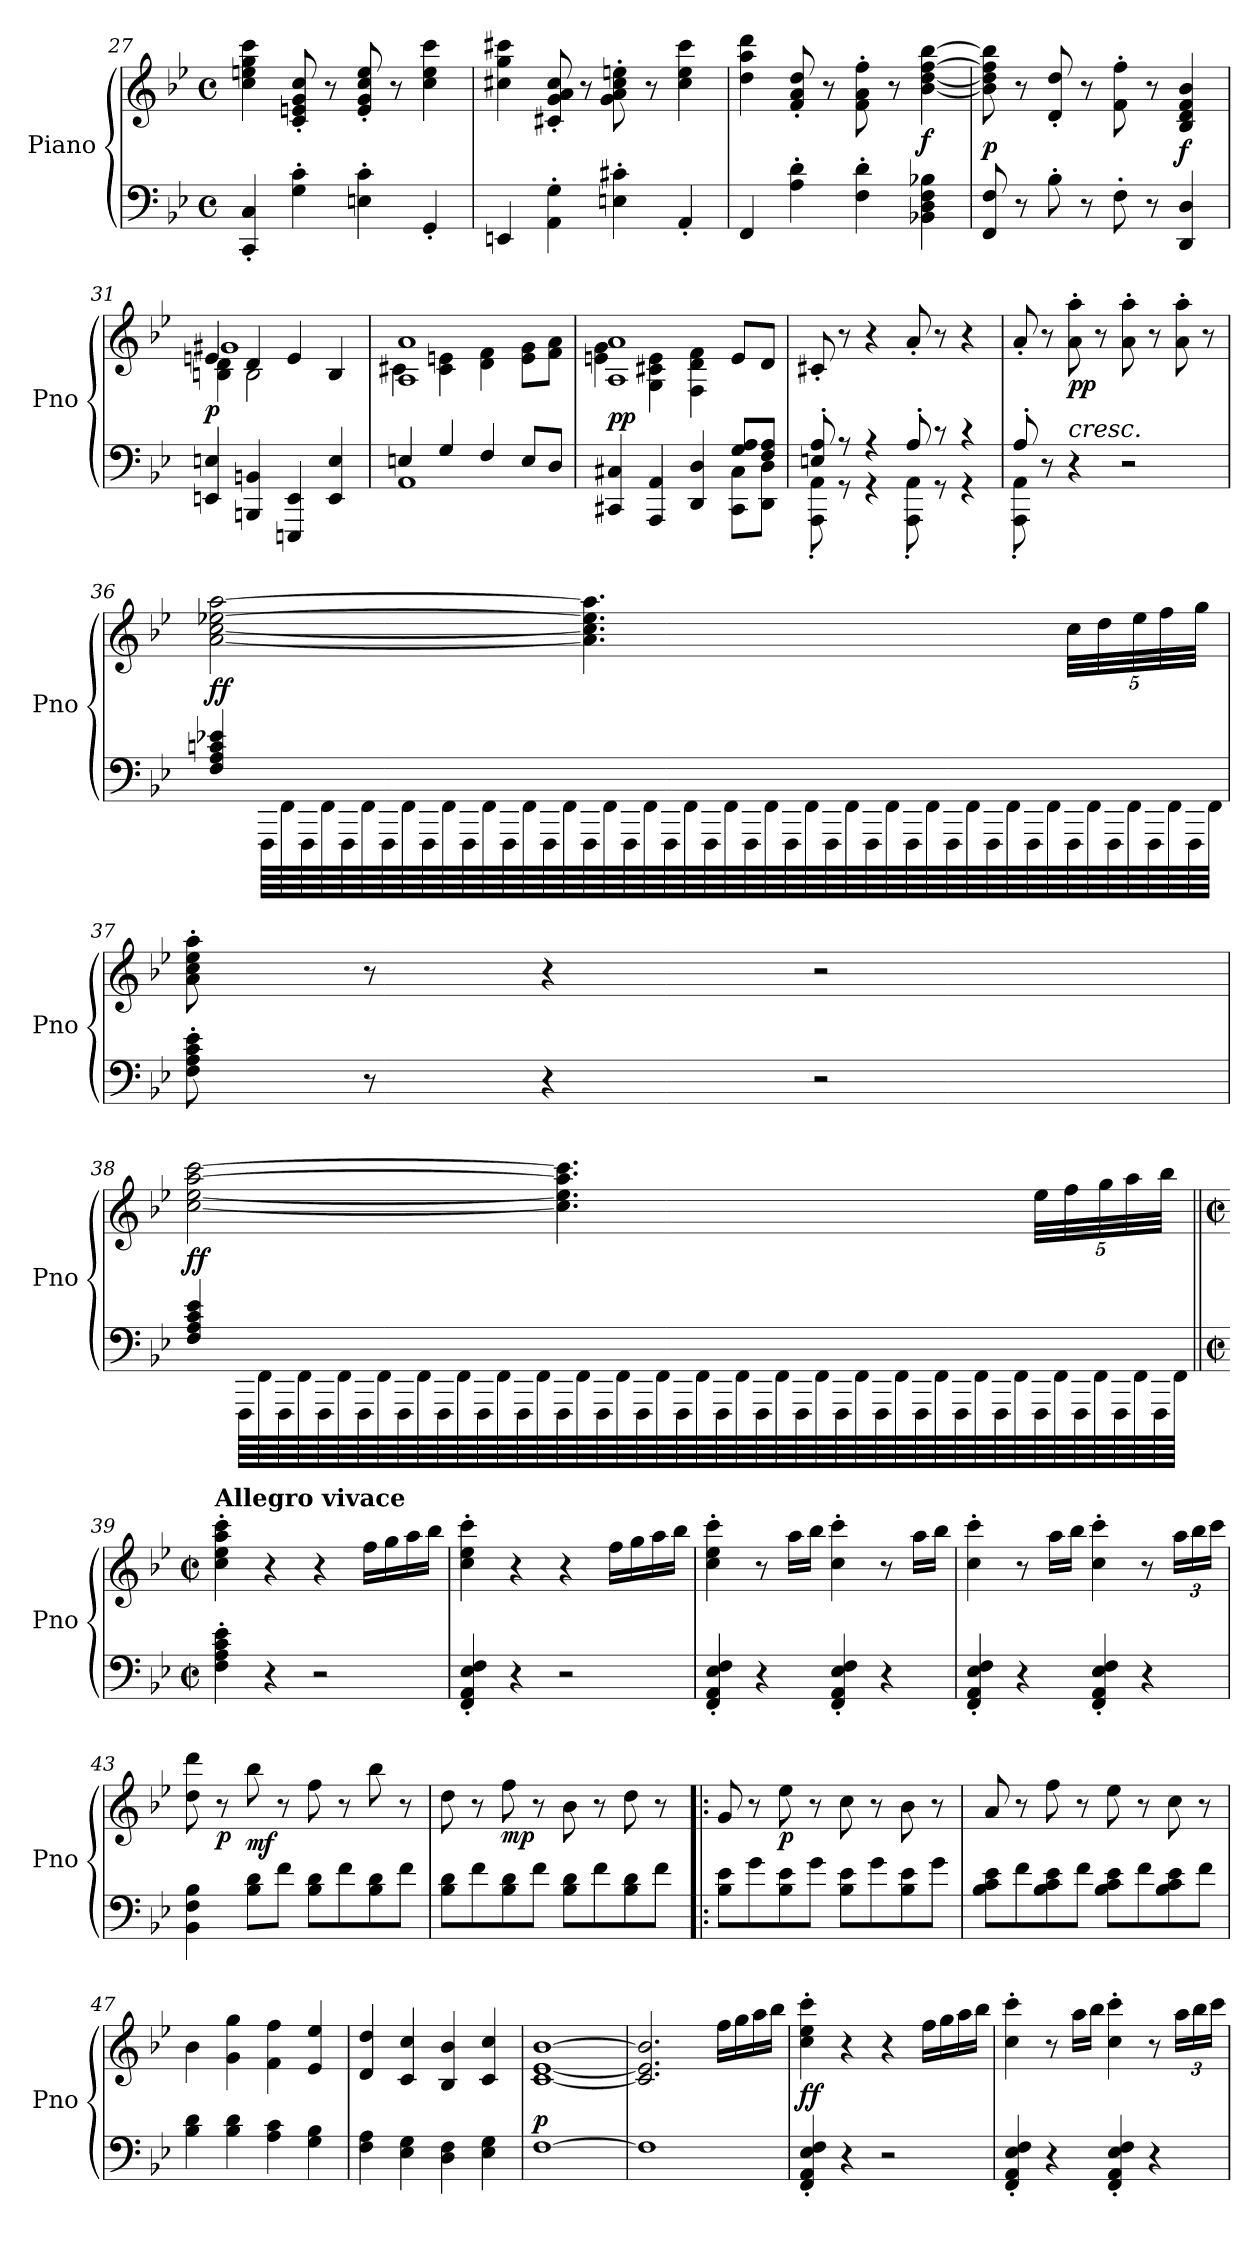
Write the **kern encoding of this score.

**kern	**kern	**dynam
*part1	*part1	*part1
*staff2	*staff1	*staff1/2
*I"Piano	*	*
*I'Pno	*	*
*clefF4	*clefG2	*
*k[b-e-]	*k[b-e-]	*
*M4/4	*M4/4	*
*met(c)	*met(c)	*
=27	=27	=27
4CC/' 4C/'	4cc\ 4een\ 4gg\ 4ccc\	.
4G\' 4c\'	8c/' 8en/' 8g/' 8cc/'	.
.	8r	.
4En\' 4c\'	8e/' 8g/' 8cc/' 8ee/'	.
.	8r	.
4GG'/	4cc\ 4ee\ 4ccc\	.
=28	=28	=28
4EEn/	4cc#X\ 4gg\ 4ccc#X\	.
4AA\' 4G\'	8c#X/' 8g/' 8a/' 8cc#/'	.
.	8r	.
4En\' 4c#X\'	8g\' 8a\' 8cc#\' 8een\'	.
.	8r	.
4AA'/	4cc#\ 4ee\ 4ccc#\	.
=29	=29	=29
4FF/	4dd\ 4aa\ 4ddd\	.
4A\' 4d\'	8f/' 8a/' 8dd/'	.
.	8r	.
4F\' 4d\'	8f\' 8a\' 8ff\'	.
.	8r	.
!	!	!LO:DY:a=2
4BB-X\ 4D\ 4F\ 4B-X\	[4b-\ [4dd\ [4ff\ [4bb-\	f
!!LO:LB:g=z
=30	=30	=30
!	!	!LO:DY:a=2
8FF/ 8F/	8b-\] 8dd\] 8ff\] 8bb-\]	p
8r	8r	.
8B-'\	8d/' 8dd/'	.
8r	8r	.
8F'\	8f\' 8ff\'	.
8r	8r	.
!	!	!LO:DY:a=2
4DD/ 4D/	4B-/ 4d/ 4f/ 4b-/	f
=31	=31	=31
*	*^	*
*	*	*^	*
!	!	!	!	!LO:DY:a=2
4EEn/ 4En/	4en/	4Bn\ 4d\	1g#X	p
4BBBn/ 4BBn/	4d/	2B\	.	.
4EEEn/ 4EE/	4e/	.	.	.
4EE/ 4E/	4B/	4rAyy	.	.
*	*	*v	*v	*
=32	=32	=32	=32
*^	*	*	*
4En/	1AA	1A 1a	4c#X\	.
4G/	.	.	4c#\ 4en\	.
4F/	.	.	4d\ 4f\	.
8E/L	.	.	8e\ 8g\L	.
8D/J	.	.	8f\ 8a\J	.
=33	=33	=33	=33	=33
!	!	!	!	!LO:DY:a=2
4CC#X/ 4C#X/	2.rCCyy	1A 1a	4en\ 4g\	pp
4AAA/ 4AA/	.	.	4G\ 4c#X\ 4e\	.
4DD/ 4D/	.	.	4F\ 4d\ 4f\	.
8G/ 8A/L	8CC#\ 8C#\L	.	8e/L	.
8F/ 8A/J	8DD\ 8D\J	.	8d/J	.
*	*	*v	*v	*
=34	=34	=34	=34
8En/' 8A/'	8AAA\' 8AA\'	8c#X'/	.
8r	8r	8r	.
4r	4r	4r	.
8A'/	8AAA\' 8AA\'	8a'/	.
8r	8r	8r	.
4r	4r	4r	.
!!LO:LB:g=z
=35	=35	=35	=35
8A'/	8AAA\' 8AA\'	8a'/	.
8r	2..ryy	8r	.
!LO:TX:a:i:t=cresc.	!	!	!
!	!	!	!LO:DY:b
4r	.	8a\' 8aa\'	pp
.	.	8r	.
2r	.	8a\' 8aa\'	.
.	.	8r	.
.	.	8a\' 8aa\'	.
.	.	8r	.
*v	*v	*	*
!!LO:LB:g=z
=36	=36	=36
!	!	!LO:DY:b
4F/ 4A/ 4cn/ 4e-X/	[2a\ [2cc\ [2ee-X\ [2aa\	ff
64FFF!\LLLL	.	.
64FF!\	.	.
64FFF!\	.	.
64FF!\	.	.
64FFF!\	.	.
64FF!\	.	.
64FFF!\	.	.
64FF!\	.	.
64FFF!\	.	.
64FF!\	.	.
64FFF!\	.	.
64FF!\	.	.
64FFF!\	.	.
64FF!\	.	.
64FFF!\	.	.
64FF!\	.	.
64FFF!\	4.a\] 4.cc\] 4.ee-\] 4.aa\]	.
64FF!\	.	.
64FFF!\	.	.
64FF!\	.	.
64FFF!\	.	.
64FF!\	.	.
64FFF!\	.	.
64FF!\	.	.
64FFF!\	.	.
64FF!\	.	.
64FFF!\	.	.
64FF!\	.	.
64FFF!\	.	.
64FF!\	.	.
64FFF!\	.	.
64FF!\	.	.
64FFF!\	.	.
64FF!\	.	.
64FFF!\	.	.
64FF!\	.	.
64FFF!\	.	.
64FF!\	.	.
64FFF!\	.	.
64FF!\	.	.
*	*Xbrackettup	*
64FFF!\	40cc\LLL	.
64FF!\	.	.
.	40dd\	.
64FFF!\	.	.
64FF!\	.	.
.	40ee-\	.
64FFF!\	.	.
.	40ff\	.
64FF!\	.	.
64FFF!\	.	.
.	40gg\JJJ	.
64FF!\JJJJ	.	.
!!LO:LB:g=z
=37	=37	=37
8F\' 8A\' 8c\' 8e-\'	8a\' 8cc\' 8ee-\' 8aa\'	.
8r	8r	.
4r	4r	.
2r	2r	.
!!LO:PB:g=z
=38	=38	=38
!	!	!LO:DY:b
4F/ 4A/ 4c/ 4e-/	[2cc\ [2ee-\ [2aa\ [2ccc\	ff
64FFF!\LLLL	.	.
64FF!\	.	.
64FFF!\	.	.
64FF!\	.	.
64FFF!\	.	.
64FF!\	.	.
64FFF!\	.	.
64FF!\	.	.
64FFF!\	.	.
64FF!\	.	.
64FFF!\	.	.
64FF!\	.	.
64FFF!\	.	.
64FF!\	.	.
64FFF!\	.	.
64FF!\	.	.
64FFF!\	4.cc\] 4.ee-\] 4.aa\] 4.ccc\]	.
64FF!\	.	.
64FFF!\	.	.
64FF!\	.	.
64FFF!\	.	.
64FF!\	.	.
64FFF!\	.	.
64FF!\	.	.
64FFF!\	.	.
64FF!\	.	.
64FFF!\	.	.
64FF!\	.	.
64FFF!\	.	.
64FF!\	.	.
64FFF!\	.	.
64FF!\	.	.
64FFF!\	.	.
64FF!\	.	.
64FFF!\	.	.
64FF!\	.	.
64FFF!\	.	.
64FF!\	.	.
64FFF!\	.	.
64FF!\	.	.
64FFF!\	40ee-\LLL	.
64FF!\	.	.
.	40ff\	.
64FFF!\	.	.
64FF!\	.	.
.	40gg\	.
64FFF!\	.	.
.	40aa\	.
64FF!\	.	.
64FFF!\	.	.
.	40bb-\JJJ	.
64FF!\JJJJ	.	.
!!LO:LB:g=z
=39||	=39||	=39||
*M4/4	*M4/4	*
*met(c|)	*met(c|)	*
!	!LO:TX:a:B:t=Allegro vivace	!
4F\' 4A\' 4c\' 4e-\'	4cc\' 4ee-\' 4aa\' 4ccc\'	.
4r	4r	.
2r	4r	.
.	16ff\LL	.
.	16gg\	.
.	16aa\	.
.	16bb-\JJ	.
=40	=40	=40
4FF/' 4AA/' 4E-/' 4F/'	4cc\' 4ee-\' 4ccc\'	.
4r	4r	.
2r	4r	.
.	16ff\LL	.
.	16gg\	.
.	16aa\	.
.	16bb-\JJ	.
=41	=41	=41
4FF/' 4AA/' 4E-/' 4F/'	4cc\' 4ee-\' 4ccc\'	.
4r	8r	.
.	16aa\LL	.
.	16bb-\JJ	.
4FF/' 4AA/' 4E-/' 4F/'	4cc\' 4ccc\'	.
4r	8r	.
.	16aa\LL	.
.	16bb-\JJ	.
=42	=42	=42
4FF/' 4AA/' 4E-/' 4F/'	4cc\' 4ccc\'	.
4r	8r	.
.	16aa\LL	.
.	16bb-\JJ	.
4FF/' 4AA/' 4E-/' 4F/'	4cc\' 4ccc\'	.
4r	8r	.
.	24aa\LL	.
.	24bb-\	.
.	24ccc\JJ	.
=43	=43	=43
4BB-\ 4F\ 4B-\	8dd\ 8ddd\	.
!	!	!LO:DY:b
.	8r	p
!	!	!LO:DY:b
8B-\ 8d\L	8bb-\	mf
8f\J	8r	.
8B-\ 8d\L	8ff\	.
8f\	8r	.
8B-\ 8d\	8bb-\	.
8f\J	8r	.
!!LO:PB:g=z
=44	=44	=44
8B-\ 8d\L	8dd\	.
8f\	8r	.
!	!	!LO:DY:b
8B-\ 8d\	8ff\	mp
8f\J	8r	.
8B-\ 8d\L	8b-\	.
8f\	8r	.
8B-\ 8d\	8dd\	.
8f\J	8r	.
=45!|:	=45!|:	=45!|:
8B-\ 8e-\L	8g/	.
8g\	8r	.
!	!	!LO:DY:b
8B-\ 8e-\	8ee-\	p
8g\J	8r	.
8B-\ 8e-\L	8cc\	.
8g\	8r	.
8B-\ 8e-\	8b-\	.
8g\J	8r	.
=46	=46	=46
8B-\ 8c\ 8e-\L	8a/	.
8f\	8r	.
8B-\ 8c\ 8e-\	8ff\	.
8f\J	8r	.
8B-\ 8c\ 8e-\L	8ee-\	.
8f\	8r	.
8B-\ 8c\ 8e-\	8cc\	.
8f\J	8r	.
=47	=47	=47
4B-\ 4d\	4b-\	.
4B-\ 4d\	4g\ 4gg\	.
4A\ 4c\	4f\ 4ff\	.
4G\ 4B-\	4e-/ 4ee-/	.
=48	=48	=48
4F\ 4A\	4d/ 4dd/	.
4E-\ 4G\	4c/ 4cc/	.
4D\ 4F\	4B-/ 4b-/	.
4E-\ 4G\	4c/ 4cc/	.
!!LO:LB:g=z
=49	=49	=49
!	!	!LO:DY:a=2
[1F	[1c [1e- [1b-	p
=50	=50	=50
1F]	2.c/] 2.e-/] 2.b-/]	.
.	16ff\LL	.
.	16gg\	.
.	16aa\	.
.	16bb-\JJ	.
=51	=51	=51
!	!	!LO:DY:b
4FF/' 4AA/' 4E-/' 4F/'	4cc\' 4ee-\' 4ccc\'	ff
4r	4r	.
2r	4r	.
.	16ff\LL	.
.	16gg\	.
.	16aa\	.
.	16bb-\JJ	.
=52	=52	=52
4FF/' 4AA/' 4E-/' 4F/'	4cc\' 4ccc\'	.
4r	8r	.
.	16aa\LL	.
.	16bb-\JJ	.
4FF/' 4AA/' 4E-/' 4F/'	4cc\' 4ccc\'	.
4r	8r	.
.	24aa\LL	.
.	24bb-\	.
.	24ccc\JJ	.
=	=	=
*-	*-	*-
